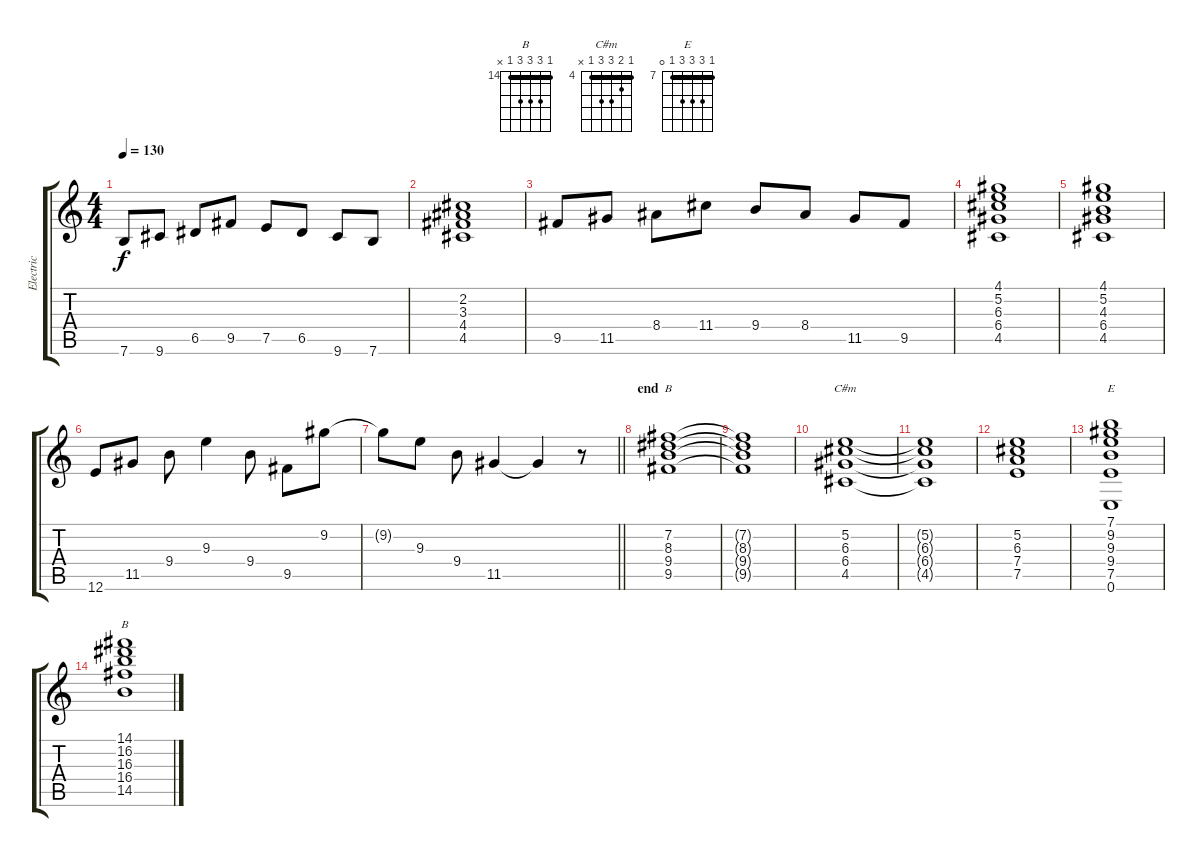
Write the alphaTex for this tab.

\track ("Electric" "Electric") {instrument distortionguitar}
\staff {score tabs}
\tuning (E4 B3 G3 D3 A2 E2) {hide}
\chord ("B" 7 7 8 9 9 7) {firstfret 7 barre 7}
\chord ("C#m" 4 5 6 6 4 x) {firstfret 4 barre 4}
\chord ("E" 7 9 9 9 7 0) {firstfret 7 barre 7}
\chord ("B" 14 16 16 16 14 x) {firstfret 14 barre 14}
\ts (4 4)
\tempo 130
\clef g2
\ks c
7.6.8{dy f} 9.6.8 6.5.8 9.5.8 7.5.8 6.5.8 9.6.8 7.6.8 |
(2.2 3.3 4.4 4.5).1 |
9.5.8 11.5.8 8.4.8 11.4.8 9.4.8 8.4.8 11.5.8 9.5.8 |
(4.1 5.2 6.3 6.4 4.5).1 |
(4.1 5.2 4.3 6.4 4.5).1 |
12.6.8 11.5.8 9.4.8 9.3.4 9.4.8 9.5.8 9.2.8 |
\barLineRight lightlight
9.2{t}.8 9.3.8 9.4.8 11.5.4 11.5{t}.4 r.8 |
\section ("" "end")
(7.2 8.3 9.4 9.5).1{ch "B"} |
(7.2{t} 8.3{t} 9.4{t} 9.5{t}).1 |
(5.2 6.3 6.4 4.5).1{ch "C#m"} |
(5.2{t} 6.3{t} 6.4{t} 4.5{t}).1 |
(5.2 6.3 7.4 7.5).1 |
(7.1 9.2 9.3 9.4 7.5 0.6).1{ch "E"} |
(14.1 16.2 16.3 16.4 14.5).1{ch "B"}
